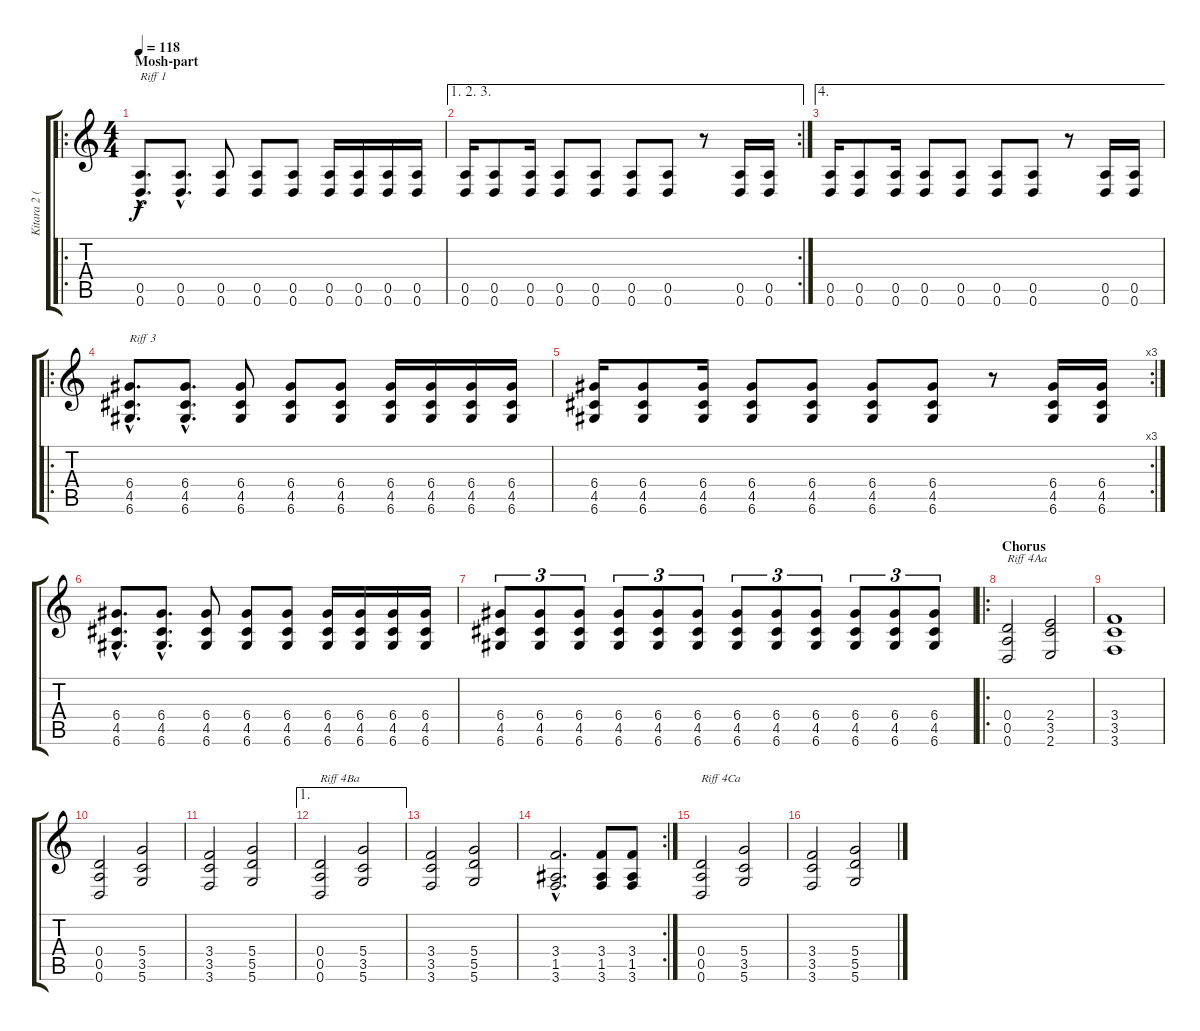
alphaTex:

\track ("Kitara 2 (Tuomo)" "Kitara 2 (") {instrument distortionguitar}
\staff {score tabs}
\tuning (E4 B3 G3 D3 A2 D2) {hide}
\ro
\ts (4 4)
\section ("" "Mosh-part")
\tempo 118
\clef g2
\ks c
(0.5{hac} 0.6{hac}).8{d txt "Riff 1" dy f} (0.5{hac} 0.6{hac}).8{d} (0.5 0.6).8 (0.5 0.6).8 (0.5 0.6).8 (0.5 0.6).16 (0.5 0.6).16 (0.5 0.6).16 (0.5 0.6).16 |
\ae (1 2 3)
\rc 2
(0.5 0.6).16 (0.5 0.6).8 (0.5 0.6).16 (0.5 0.6).8 (0.5 0.6).8 (0.5 0.6).8 (0.5 0.6).8 r.8 (0.5 0.6).16 (0.5 0.6).16 |
\ae 4
(0.5 0.6).16 (0.5 0.6).8 (0.5 0.6).16 (0.5 0.6).8 (0.5 0.6).8 (0.5 0.6).8 (0.5 0.6).8 r.8 (0.5 0.6).16 (0.5 0.6).16 |
\ro
(6.4{hac} 4.5{hac} 6.6{hac}).8{d txt "Riff 3"} (6.4{hac} 4.5{hac} 6.6{hac}).8{d} (6.4 4.5 6.6).8 (6.4 4.5 6.6).8 (6.4 4.5 6.6).8 (6.4 4.5 6.6).16 (6.4 4.5 6.6).16 (6.4 4.5 6.6).16 (6.4 4.5 6.6).16 |
\rc 3
(6.4 4.5 6.6).16 (6.4 4.5 6.6).8 (6.4 4.5 6.6).16 (6.4 4.5 6.6).8 (6.4 4.5 6.6).8 (6.4 4.5 6.6).8 (6.4 4.5 6.6).8 r.8 (6.4 4.5 6.6).16 (6.4 4.5 6.6).16 |
(6.4{hac} 4.5{hac} 6.6{hac}).8{d} (6.4{hac} 4.5{hac} 6.6{hac}).8{d} (6.4 4.5 6.6).8 (6.4 4.5 6.6).8 (6.4 4.5 6.6).8 (6.4 4.5 6.6).16 (6.4 4.5 6.6).16 (6.4 4.5 6.6).16 (6.4 4.5 6.6).16 |
(6.4 4.5 6.6).8{tu (3 2)} (6.4 4.5 6.6).8{tu (3 2)} (6.4 4.5 6.6).8{tu (3 2)} (6.4 4.5 6.6).8{tu (3 2)} (6.4 4.5 6.6).8{tu (3 2)} (6.4 4.5 6.6).8{tu (3 2)} (6.4 4.5 6.6).8{tu (3 2)} (6.4 4.5 6.6).8{tu (3 2)} (6.4 4.5 6.6).8{tu (3 2)} (6.4 4.5 6.6).8{tu (3 2)} (6.4 4.5 6.6).8{tu (3 2)} (6.4 4.5 6.6).8{tu (3 2)} |
\ro
\section ("" "Chorus")
(0.4 0.5 0.6).2{txt "Riff 4Aa"} (2.4 3.5 2.6).2 |
(3.4 3.5 3.6).1 |
(0.4 0.5 0.6).2 (5.4 3.5 5.6).2 |
(3.4 3.5 3.6).2 (5.4 5.5 5.6).2 |
\ae 1
(0.4 0.5 0.6).2{txt "Riff 4Ba"} (5.4 3.5 5.6).2 |
(3.4 3.5 3.6).2 (5.4 5.5 5.6).2 |
\rc 2
(3.4{hac} 1.5{hac} 3.6{hac}).2{d} (3.4 1.5 3.6).8 (3.4 1.5 3.6).8 |
(0.4 0.5 0.6).2{txt "Riff 4Ca"} (5.4 3.5 5.6).2 |
(3.4 3.5 3.6).2 (5.4 5.5 5.6).2
